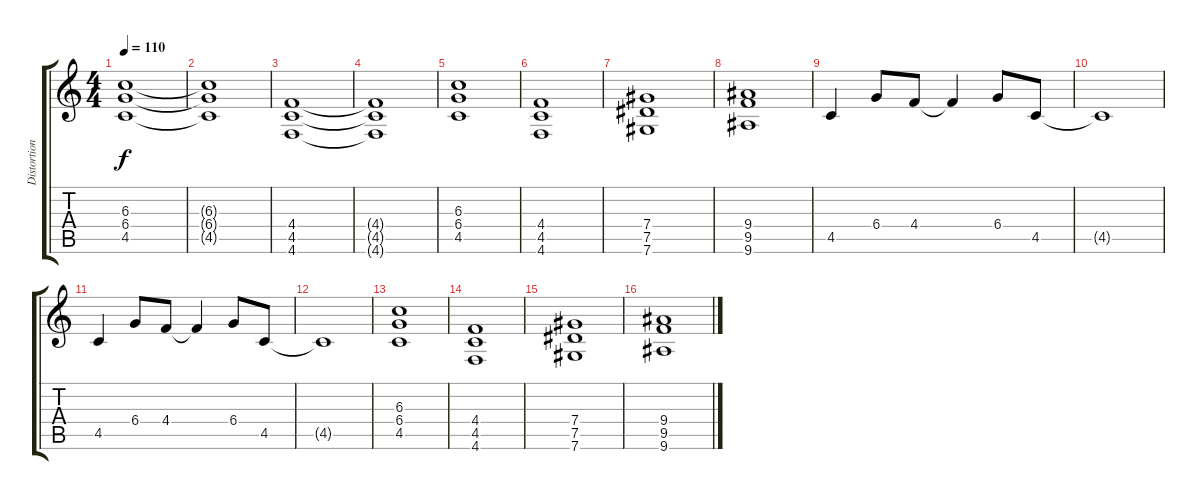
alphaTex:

\track ("Distortion Guitar I" "Distortion") {instrument distortionguitar}
\staff {score tabs}
\tuning (Eb4 Bb3 Gb3 Db3 Ab2 Db2) {hide}
\ts (4 4)
\tempo 110
\clef g2
\ks c
(6.3 6.4 4.5).1{dy f} |
(6.3{t} 6.4{t} 4.5{t}).1 |
(4.4 4.5 4.6).1 |
(4.4{t} 4.5{t} 4.6{t}).1 |
(6.3 6.4 4.5).1 |
(4.4 4.5 4.6).1 |
(7.4 7.5 7.6).1 |
(9.4 9.5 9.6).1 |
4.5.4 6.4.8 4.4.8 4.4{t}.4 6.4.8 4.5.8 |
4.5{t}.1 |
4.5.4 6.4.8 4.4.8 4.4{t}.4 6.4.8 4.5.8 |
4.5{t}.1 |
(6.3 6.4 4.5).1 |
(4.4 4.5 4.6).1 |
(7.4 7.5 7.6).1 |
(9.4 9.5 9.6).1
